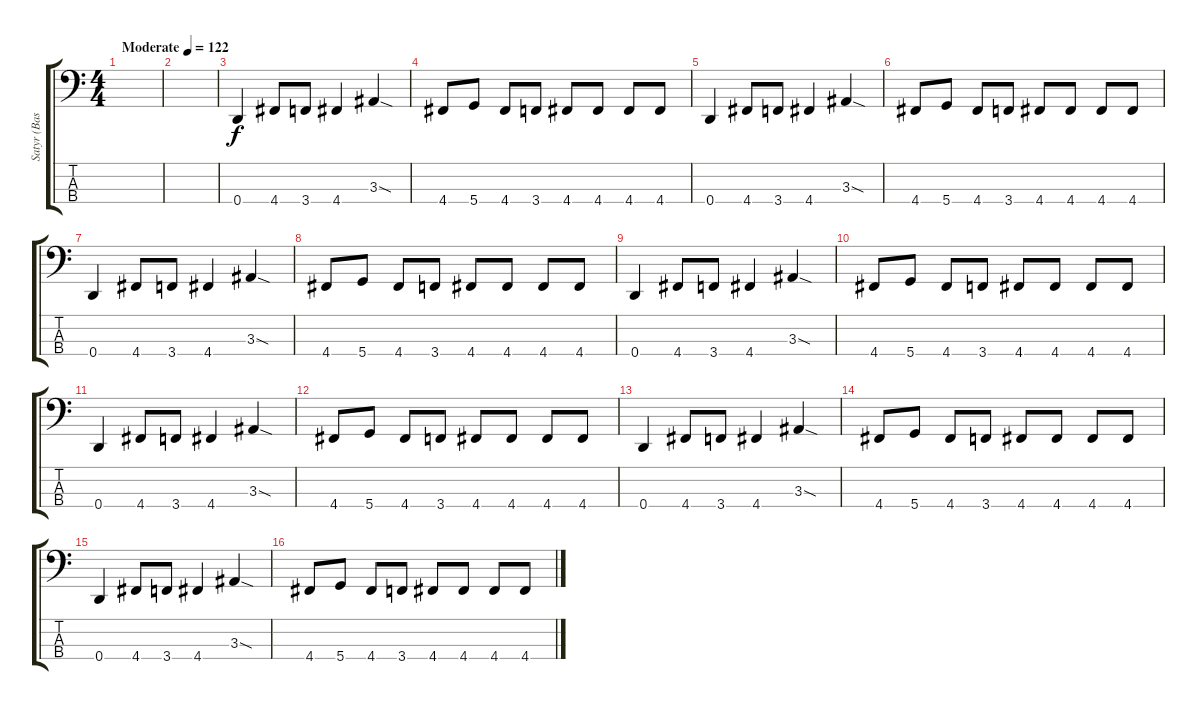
\track ("Satyr (Bass)" "Satyr (Bas") {instrument electricbassfinger}
\staff {score tabs}
\tuning (F2 C2 G1 D1) {hide}
\ts (4 4)
\tempo (122 "Moderate")
\clef f4
\ks c
|
|
0.4.4{volume 5} 4.4.8 3.4.8 4.4.4 3.3{sod}.4 |
4.4.8 5.4.8 4.4.8 3.4.8 4.4.8 4.4.8 4.4.8 4.4.8 |
0.4.4 4.4.8 3.4.8 4.4.4 3.3{sod}.4 |
4.4.8 5.4.8 4.4.8 3.4.8 4.4.8 4.4.8 4.4.8 4.4.8 |
0.4.4 4.4.8 3.4.8 4.4.4 3.3{sod}.4 |
4.4.8 5.4.8 4.4.8 3.4.8 4.4.8 4.4.8 4.4.8 4.4.8 |
0.4.4 4.4.8 3.4.8 4.4.4 3.3{sod}.4 |
4.4.8 5.4.8 4.4.8 3.4.8 4.4.8 4.4.8 4.4.8 4.4.8 |
0.4.4 4.4.8 3.4.8 4.4.4 3.3{sod}.4 |
4.4.8 5.4.8 4.4.8 3.4.8 4.4.8 4.4.8 4.4.8 4.4.8 |
0.4.4 4.4.8 3.4.8 4.4.4 3.3{sod}.4 |
4.4.8 5.4.8 4.4.8 3.4.8 4.4.8 4.4.8 4.4.8 4.4.8 |
0.4.4 4.4.8 3.4.8 4.4.4 3.3{sod}.4 |
4.4.8 5.4.8 4.4.8 3.4.8 4.4.8 4.4.8 4.4.8 4.4.8
